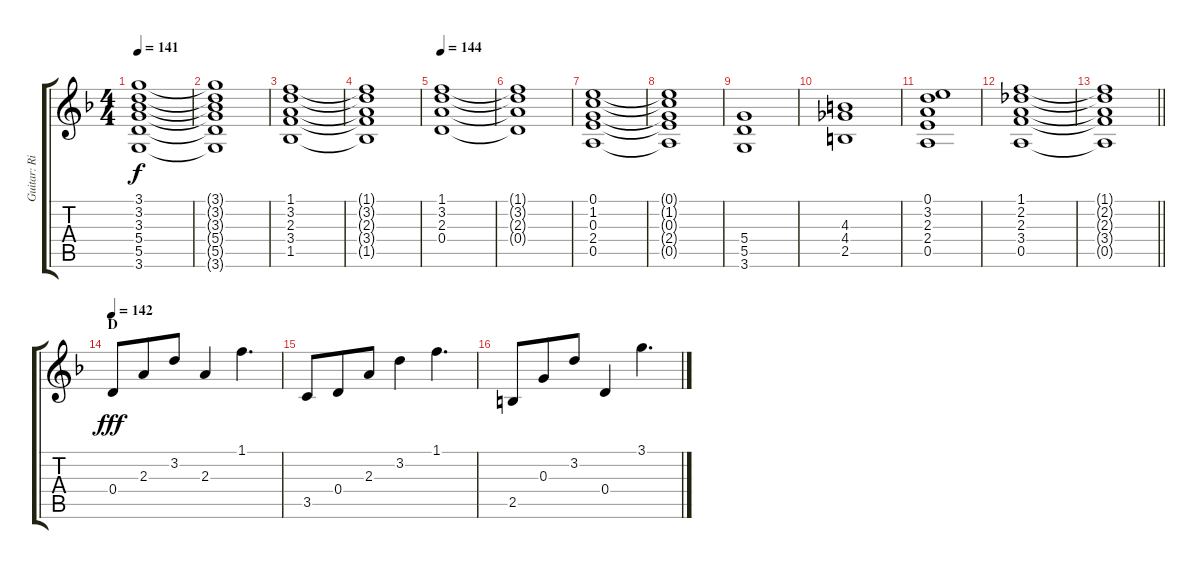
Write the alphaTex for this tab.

\track ("Guitar: Rik" "Guitar: Ri") {instrument electricguitarclean}
\staff {score tabs}
\tuning (E4 B3 G3 D3 A2 E2) {hide}
\ts (4 4)
\tempo 141
\clef g2
\ks f
(3.1 3.2 3.3 5.4 5.5 3.6).1{dy f} |
(3.1{t} 3.2{t} 3.3{t} 5.4{t} 5.5{t} 3.6{t}).1 |
(1.1 3.2 2.3 3.4 1.5).1 |
(1.1{t} 3.2{t} 2.3{t} 3.4{t} 1.5{t}).1 |
\tempo 144
(1.1 3.2 2.3 0.4).1 |
(1.1{t} 3.2{t} 2.3{t} 0.4{t}).1 |
(0.1 1.2 0.3 2.4 0.5).1 |
(0.1{t} 1.2{t} 0.3{t} 2.4{t} 0.5{t}).1 |
(5.4 5.5 3.6).1 |
(4.3 4.4 2.5).1 |
(0.1 3.2 2.3 2.4 0.5).1 |
(1.1 2.2 2.3 3.4 0.5).1 |
\barLineRight lightlight
(1.1{t} 2.2{t} 2.3{t} 3.4{t} 0.5{t}).1 |
\section ("" "D")
\tempo 142
0.4.8{dy fff} 2.3.8{beam merge} 3.2.8 2.3.4 1.1.4{d} |
3.5.8 0.4.8{beam merge} 2.3.8 3.2.4 1.1.4{d} |
2.5.8 0.3.8{beam merge} 3.2.8 0.4.4 3.1.4{d}
